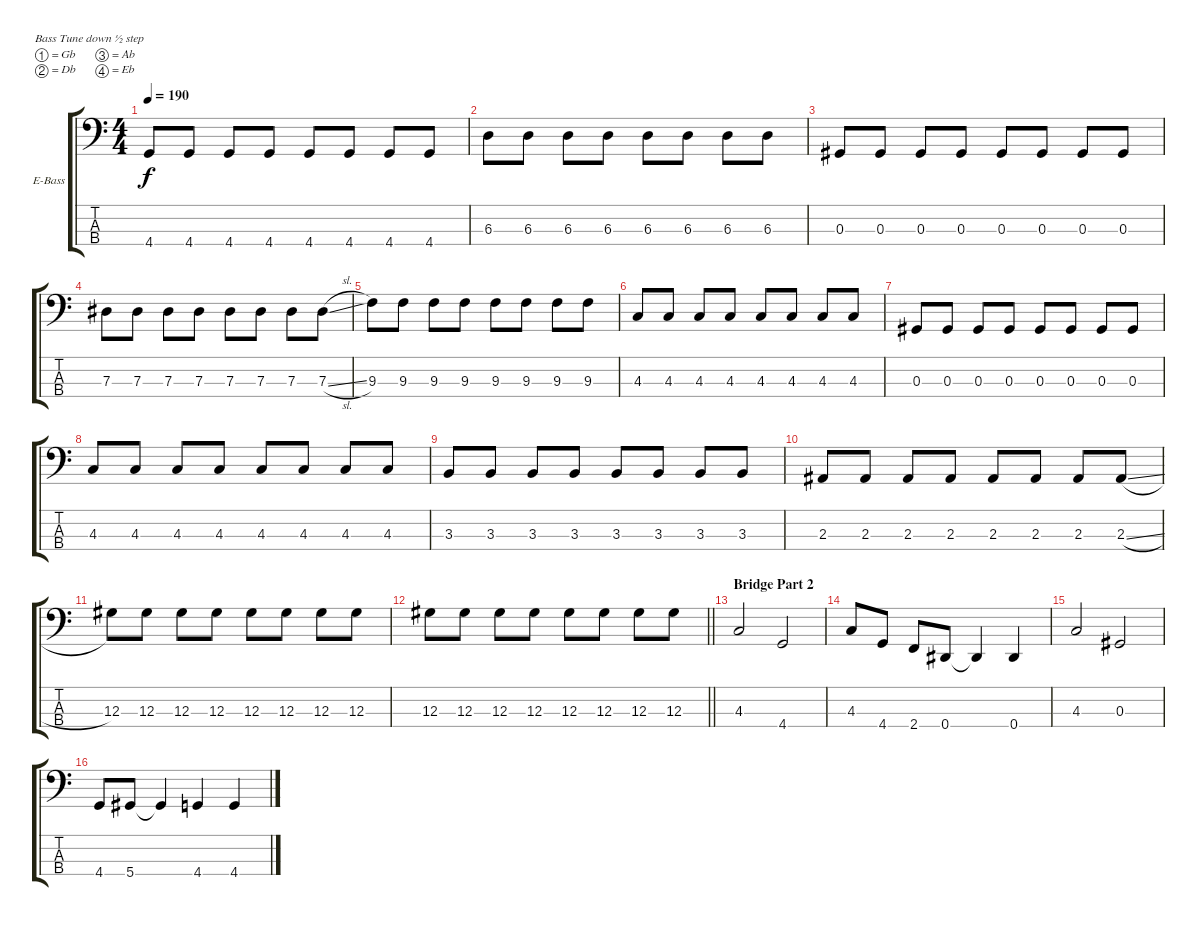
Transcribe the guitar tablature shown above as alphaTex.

\bracketExtendMode groupsimilarinstruments
\firstSystemTrackNameOrientation horizontal
\otherSystemsTrackNameOrientation horizontal
\track ("Bass" "E-Bass") {instrument electricbasspick}
\staff {score tabs}
\tuning (Gb2 Db2 Ab1 Eb1)
\ts (4 4)
\tempo 190
\clef f4
\ks c
4.4.8{dy f} 4.4.8 4.4.8 4.4.8 4.4.8 4.4.8 4.4.8 4.4.8 |
6.3.8 6.3.8 6.3.8 6.3.8 6.3.8 6.3.8 6.3.8 6.3.8 |
0.3.8 0.3.8 0.3.8 0.3.8 0.3.8 0.3.8 0.3.8 0.3.8 |
7.3.8 7.3.8 7.3.8 7.3.8 7.3.8 7.3.8 7.3.8 7.3{sl}.8 |
9.3.8 9.3.8 9.3.8 9.3.8 9.3.8 9.3.8 9.3.8 9.3.8 |
4.3.8 4.3.8 4.3.8 4.3.8 4.3.8 4.3.8 4.3.8 4.3.8 |
0.3.8 0.3.8 0.3.8 0.3.8 0.3.8 0.3.8 0.3.8 0.3.8 |
4.3.8 4.3.8 4.3.8 4.3.8 4.3.8 4.3.8 4.3.8 4.3.8 |
3.3.8 3.3.8 3.3.8 3.3.8 3.3.8 3.3.8 3.3.8 3.3.8 |
2.3.8 2.3.8 2.3.8 2.3.8 2.3.8 2.3.8 2.3.8 2.3{sl}.8 |
12.3.8 12.3.8 12.3.8 12.3.8 12.3.8 12.3.8 12.3.8 12.3.8 |
\barLineRight lightlight
12.3.8 12.3.8 12.3.8 12.3.8 12.3.8 12.3.8 12.3.8 12.3.8 |
\section ("" "Bridge Part 2")
4.3.2 4.4.2 |
4.3.8 4.4.8 2.4.8 0.4.8 0.4{t}.4 0.4.4 |
4.3.2 0.3.2 |
4.4.8 5.4.8 5.4{t}.4 4.4.4 4.4.4
